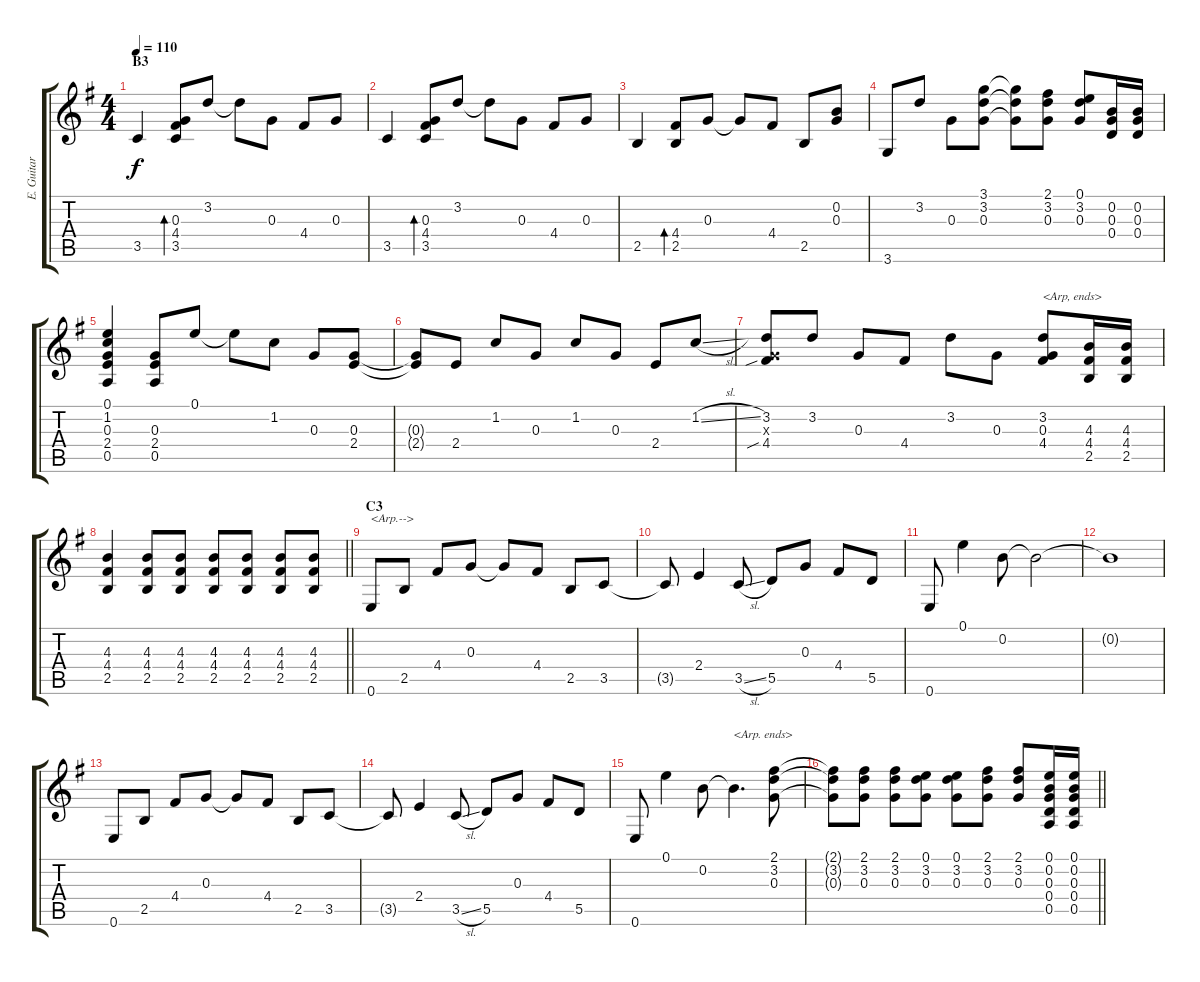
\track ("E. Guitar I" "E. Guitar ") {instrument overdrivenguitar}
\staff {score tabs}
\tuning (E4 B3 G3 D3 A2 E2) {hide}
\ts (4 4)
\section ("" "B3")
\tempo 110
\clef g2
\ks g
3.5.4{dy f} (0.3 4.4 3.5).8{bd 240} 3.2.8 3.2{t}.8 0.3.8 4.4.8 0.3.8 |
3.5.4 (0.3 4.4 3.5).8{bd 240} 3.2.8 3.2{t}.8 0.3.8 4.4.8 0.3.8 |
2.5.4 (4.4 2.5).8{bd 240} 0.3.8 0.3{t}.8 4.4.8 2.5.8 (0.2 0.3).8 |
3.6.8 3.2.8 0.3.8 (3.1 3.2 0.3).8 (3.1{t} 3.2{t} 0.3{t}).8 (2.1 3.2 0.3).8 (0.1 3.2 0.3).8 (0.2 0.3 0.4).16 (0.2 0.3 0.4).16 |
(0.1 1.2 0.3 2.4 0.5).4 (0.3 2.4 0.5).8 0.1.8 0.1{t}.8 1.2.8 0.3.8 (0.3 2.4).8 |
(0.3{t} 2.4{t}).8 2.4.8 1.2.8 0.3.8 1.2.8 0.3.8 2.4.8 1.2{sl}.8 |
(3.2 0.3{x} 4.4{sib}).8 3.2.8 0.3.8 4.4.8 3.2.8 0.3.8 (3.2 0.3 4.4).8{txt "<Arp, ends>"} (4.3 4.4 2.5).16 (4.3 4.4 2.5).16 |
\barLineRight lightlight
(4.3 4.4 2.5).4 (4.3 4.4 2.5).8 (4.3 4.4 2.5).8 (4.3 4.4 2.5).8 (4.3 4.4 2.5).8 (4.3 4.4 2.5).8 (4.3 4.4 2.5).8 |
\section ("" "C3")
0.6.8{txt "<Arp.-->"} 2.5.8 4.4.8 0.3.8 0.3{t}.8 4.4.8 2.5.8 3.5.8 |
3.5{t}.8 2.4.4 3.5{sl}.8 5.5.8 0.3.8 4.4.8 5.5.8 |
0.6.8 0.1.4 0.2.8 0.2{t}.2 |
0.2{t}.1 |
0.6.8 2.5.8 4.4.8 0.3.8 0.3{t}.8 4.4.8 2.5.8 3.5.8 |
3.5{t}.8 2.4.4 3.5{sl}.8 5.5.8 0.3.8 4.4.8 5.5.8 |
0.6.8 0.1.4 0.2.8 0.2{t}.4{d txt "<Arp. ends>"} (2.1 3.2 0.3).8 |
\barLineRight lightlight
(2.1{t} 3.2{t} 0.3{t}).8 (2.1 3.2 0.3).8 (2.1 3.2 0.3).8 (0.1 3.2 0.3).8 (0.1 3.2 0.3).8 (2.1 3.2 0.3).8 (2.1 3.2 0.3).8 (0.1 0.2 0.3 0.4 0.5).16 (0.1 0.2 0.3 0.4 0.5).16
